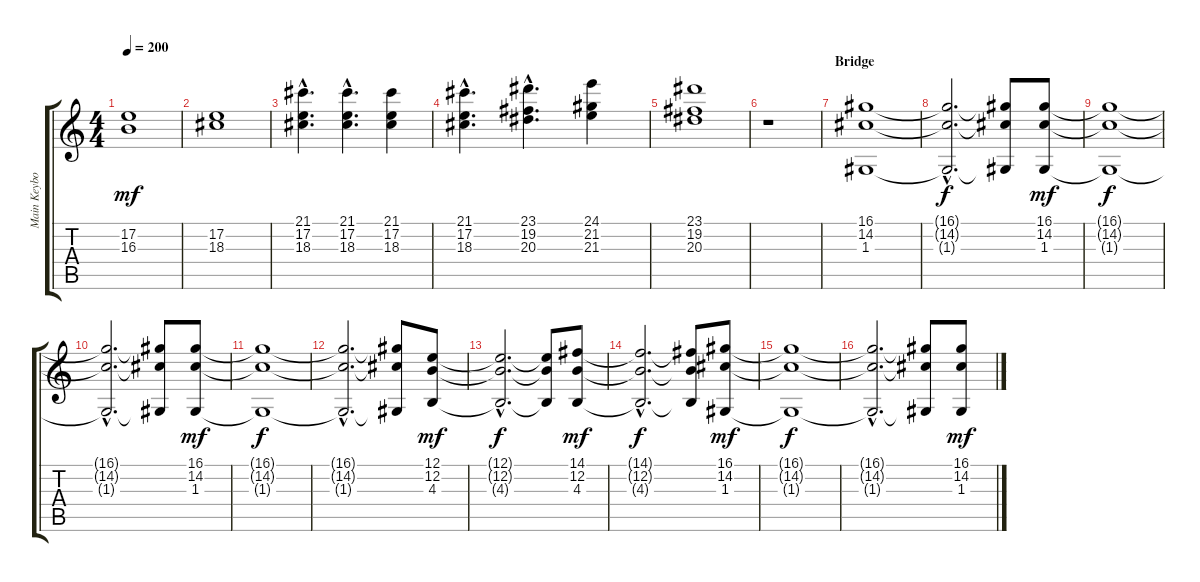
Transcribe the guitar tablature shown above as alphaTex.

\track ("Main Keyboards" "Main Keybo") {instrument stringensemble1}
\staff {score tabs}
\tuning (E4 B3 G3 D3 A2 E2) {hide}
\ts (4 4)
\tempo 200
\clef g2
\ks c
(17.2 16.3).1{dy mf} |
(17.2 18.3).1 |
(21.1{hac} 17.2{hac} 18.3{hac}).4{d} (21.1{hac} 17.2{hac} 18.3{hac}).4{d} (21.1 17.2 18.3).4 |
(21.1{hac} 17.2{hac} 18.3{hac}).4{d} (23.1{hac} 19.2{hac} 20.3{hac}).4{d} (24.1 21.2 21.3).4 |
(23.1 19.2 20.3).1 |
r.1 |
\section ("" "Bridge")
(16.1 14.2 1.3).1 |
(16.1{hac t} 14.2{hac t} 1.3{hac t}).2{d dy f} (16.1{t} 14.2{t} 1.3{t}).8 (16.1 14.2 1.3).8{dy mf} |
(16.1{t} 14.2{t} 1.3{t}).1{dy f} |
(16.1{hac t} 14.2{hac t} 1.3{hac t}).2{d} (16.1{t} 14.2{t} 1.3{t}).8 (16.1 14.2 1.3).8{dy mf} |
(16.1{t} 14.2{t} 1.3{t}).1{dy f} |
(16.1{hac t} 14.2{hac t} 1.3{hac t}).2{d} (16.1{t} 14.2{t} 1.3{t}).8 (12.1 12.2 4.3).8{dy mf} |
(12.1{hac t} 12.2{hac t} 4.3{hac t}).2{d dy f} (12.1{t} 12.2{t} 4.3{t}).8 (14.1 12.2 4.3).8{dy mf} |
(14.1{hac t} 12.2{hac t} 4.3{hac t}).2{d dy f} (14.1{t} 12.2{t} 4.3{t}).8 (16.1 14.2 1.3).8{dy mf} |
(16.1{t} 14.2{t} 1.3{t}).1{dy f} |
(16.1{hac t} 14.2{hac t} 1.3{hac t}).2{d} (16.1{t} 14.2{t} 1.3{t}).8 (16.1 14.2 1.3).8{dy mf}
